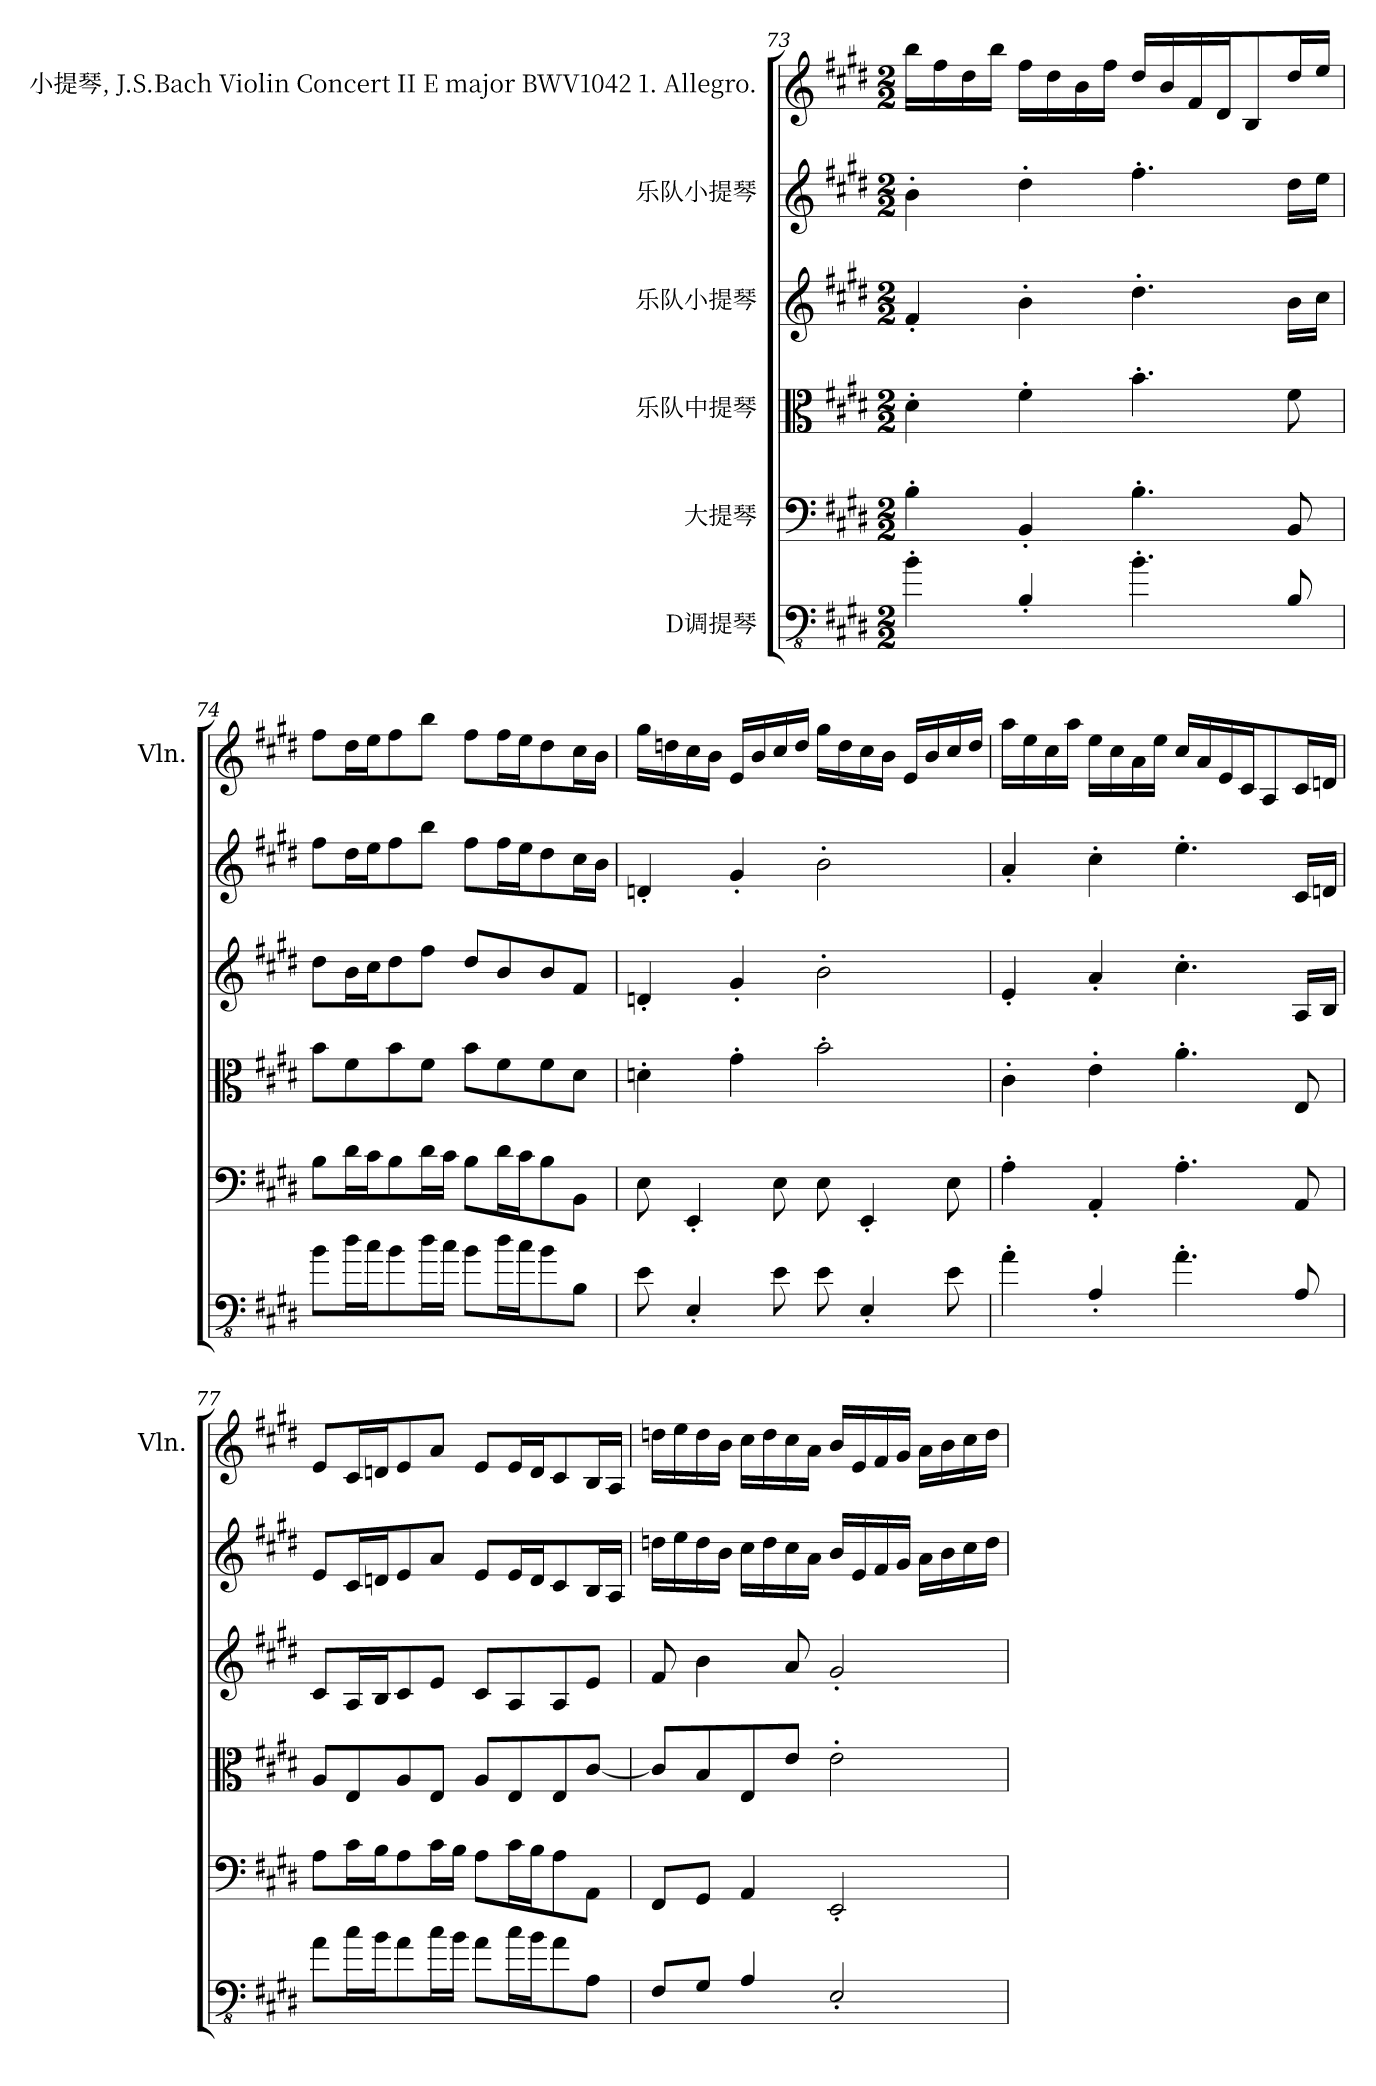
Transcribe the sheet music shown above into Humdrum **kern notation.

**kern	**kern	**kern	**kern	**kern	**kern
*part6	*part5	*part4	*part3	*part2	*part1
*staff6	*staff5	*staff4	*staff3	*staff2	*staff1
*I"D调提琴	*I"大提琴	*I"乐队中提琴	*I"乐队小提琴	*I"乐队小提琴	*I"小提琴, J.S.Bach Violin Concert II E major BWV1042 1. Allegro.
*	*	*	*	*	*I'Vln.
!!LO:LB:g=z
*clefFv4	*clefF4	*clefC3	*clefG2	*clefG2	*clefG2
*ITrd7c12	*	*	*	*	*
*k[f#c#g#d#]	*k[f#c#g#d#]	*k[f#c#g#d#]	*k[f#c#g#d#]	*k[f#c#g#d#]	*k[f#c#g#d#]
*M2/2	*M2/2	*M2/2	*M2/2	*M2/2	*M2/2
=73	=73	=73	=73	=73	=73
4BB'\	4B'\	4d#'\	4f#'/	4b'\	16bb\LL
.	.	.	.	.	16ff#\
.	.	.	.	.	16dd#\
.	.	.	.	.	16bb\JJ
4BBB'/	4BB'/	4f#'\	4b'\	4dd#'\	16ff#\LL
.	.	.	.	.	16dd#\
.	.	.	.	.	16b\
.	.	.	.	.	16ff#\JJ
4.BB'\	4.B'\	4.b'\	4.dd#'\	4.ff#'\	16dd#/LL
.	.	.	.	.	16b/
.	.	.	.	.	16f#/
.	.	.	.	.	16d#/J
.	.	.	.	.	8B/
8BBB/	8BB/	8f#\	16b\LL	16dd#\LL	16dd#/L
.	.	.	16cc#\JJ	16ee\JJ	16ee/JJ
=74	=74	=74	=74	=74	=74
8BB\L	8B\L	8b\L	8dd#\L	8ff#\L	8ff#\L
16D#\L	16d#\L	8f#\	16b\L	16dd#\L	16dd#\L
16C#\J	16c#\J	.	16cc#\J	16ee\J	16ee\J
8BB\	8B\	8b\	8dd#\	8ff#\	8ff#\
16D#\L	16d#\L	8f#\J	8ff#\J	8bb\J	8bb\J
16C#\JJ	16c#\JJ	.	.	.	.
8BB\L	8B\L	8b\L	8dd#/L	8ff#\L	8ff#\L
16D#\L	16d#\L	8f#\	8b/	16ff#\L	16ff#\L
16C#\J	16c#\J	.	.	16ee\J	16ee\J
8BB\	8B\	8f#\	8b/	8dd#\	8dd#\
8BBB\J	8BB\J	8d#\J	8f#/J	16cc#\L	16cc#\L
.	.	.	.	16b\JJ	16b\JJ
!!LO:PB:g=z
=75	=75	=75	=75	=75	=75
8EE\	8E\	4dn'\	4dn'/	4dn'/	16gg#\LL
.	.	.	.	.	16ddn\
4EEE'/	4EE'/	.	.	.	16cc#\
.	.	.	.	.	16b\JJ
.	.	4g#'\	4g#'/	4g#'/	16e/LL
.	.	.	.	.	16b/
8EE\	8E\	.	.	.	16cc#/
.	.	.	.	.	16dd/JJ
8EE\	8E\	2b'\	2b'\	2b'\	16gg#\LL
.	.	.	.	.	16dd\
4EEE'/	4EE'/	.	.	.	16cc#\
.	.	.	.	.	16b\JJ
.	.	.	.	.	16e/LL
.	.	.	.	.	16b/
8EE\	8E\	.	.	.	16cc#/
.	.	.	.	.	16dd/JJ
=76	=76	=76	=76	=76	=76
4AA'\	4A'\	4c#'\	4e'/	4a'/	16aa\LL
.	.	.	.	.	16ee\
.	.	.	.	.	16cc#\
.	.	.	.	.	16aa\JJ
4AAA'/	4AA'/	4e'\	4a'/	4cc#'\	16ee\LL
.	.	.	.	.	16cc#\
.	.	.	.	.	16a\
.	.	.	.	.	16ee\JJ
4.AA'\	4.A'\	4.a'\	4.cc#'\	4.ee'\	16cc#/LL
.	.	.	.	.	16a/
.	.	.	.	.	16e/
.	.	.	.	.	16c#/J
.	.	.	.	.	8A/
8AAA/	8AA/	8E/	16A/LL	16c#/LL	16c#/L
.	.	.	16B/JJ	16dn/JJ	16dn/JJ
!!LO:LB:g=z
=77	=77	=77	=77	=77	=77
8AA\L	8A\L	8A/L	8c#/L	8e/L	8e/L
16C#\L	16c#\L	8E/	16A/L	16c#/L	16c#/L
16BB\J	16B\J	.	16B/J	16dn/J	16dn/J
8AA\	8A\	8A/	8c#/	8e/	8e/
16C#\L	16c#\L	8E/J	8e/J	8a/J	8a/J
16BB\JJ	16B\JJ	.	.	.	.
8AA\L	8A\L	8A/L	8c#/L	8e/L	8e/L
16C#\L	16c#\L	8E/	8A/	16e/L	16e/L
16BB\J	16B\J	.	.	16d/J	16d/J
8AA\	8A\	8E/	8A/	8c#/	8c#/
8AAA\J	8AA\J	[8c#/J	8e/J	16B/L	16B/L
.	.	.	.	16A/JJ	16A/JJ
=78	=78	=78	=78	=78	=78
8FFF#/L	8FF#/L	8c#/L]	8f#/	16ddn\LL	16ddn\LL
.	.	.	.	16ee\	16ee\
8GGG#/J	8GG#/J	8B/	4b\	16dd\	16dd\
.	.	.	.	16b\JJ	16b\JJ
4AAA/	4AA/	8E/	.	16cc#\LL	16cc#\LL
.	.	.	.	16dd\	16dd\
.	.	8e/J	8a/	16cc#\	16cc#\
.	.	.	.	16a\JJ	16a\JJ
2EEE'/	2EE'/	2e'\	2g#'/	16b/LL	16b/LL
.	.	.	.	16e/	16e/
.	.	.	.	16f#/	16f#/
.	.	.	.	16g#/JJ	16g#/JJ
.	.	.	.	16a\LL	16a\LL
.	.	.	.	16b\	16b\
.	.	.	.	16cc#\	16cc#\
.	.	.	.	16dd\JJ	16dd\JJ
=	=	=	=	=	=
*-	*-	*-	*-	*-	*-
